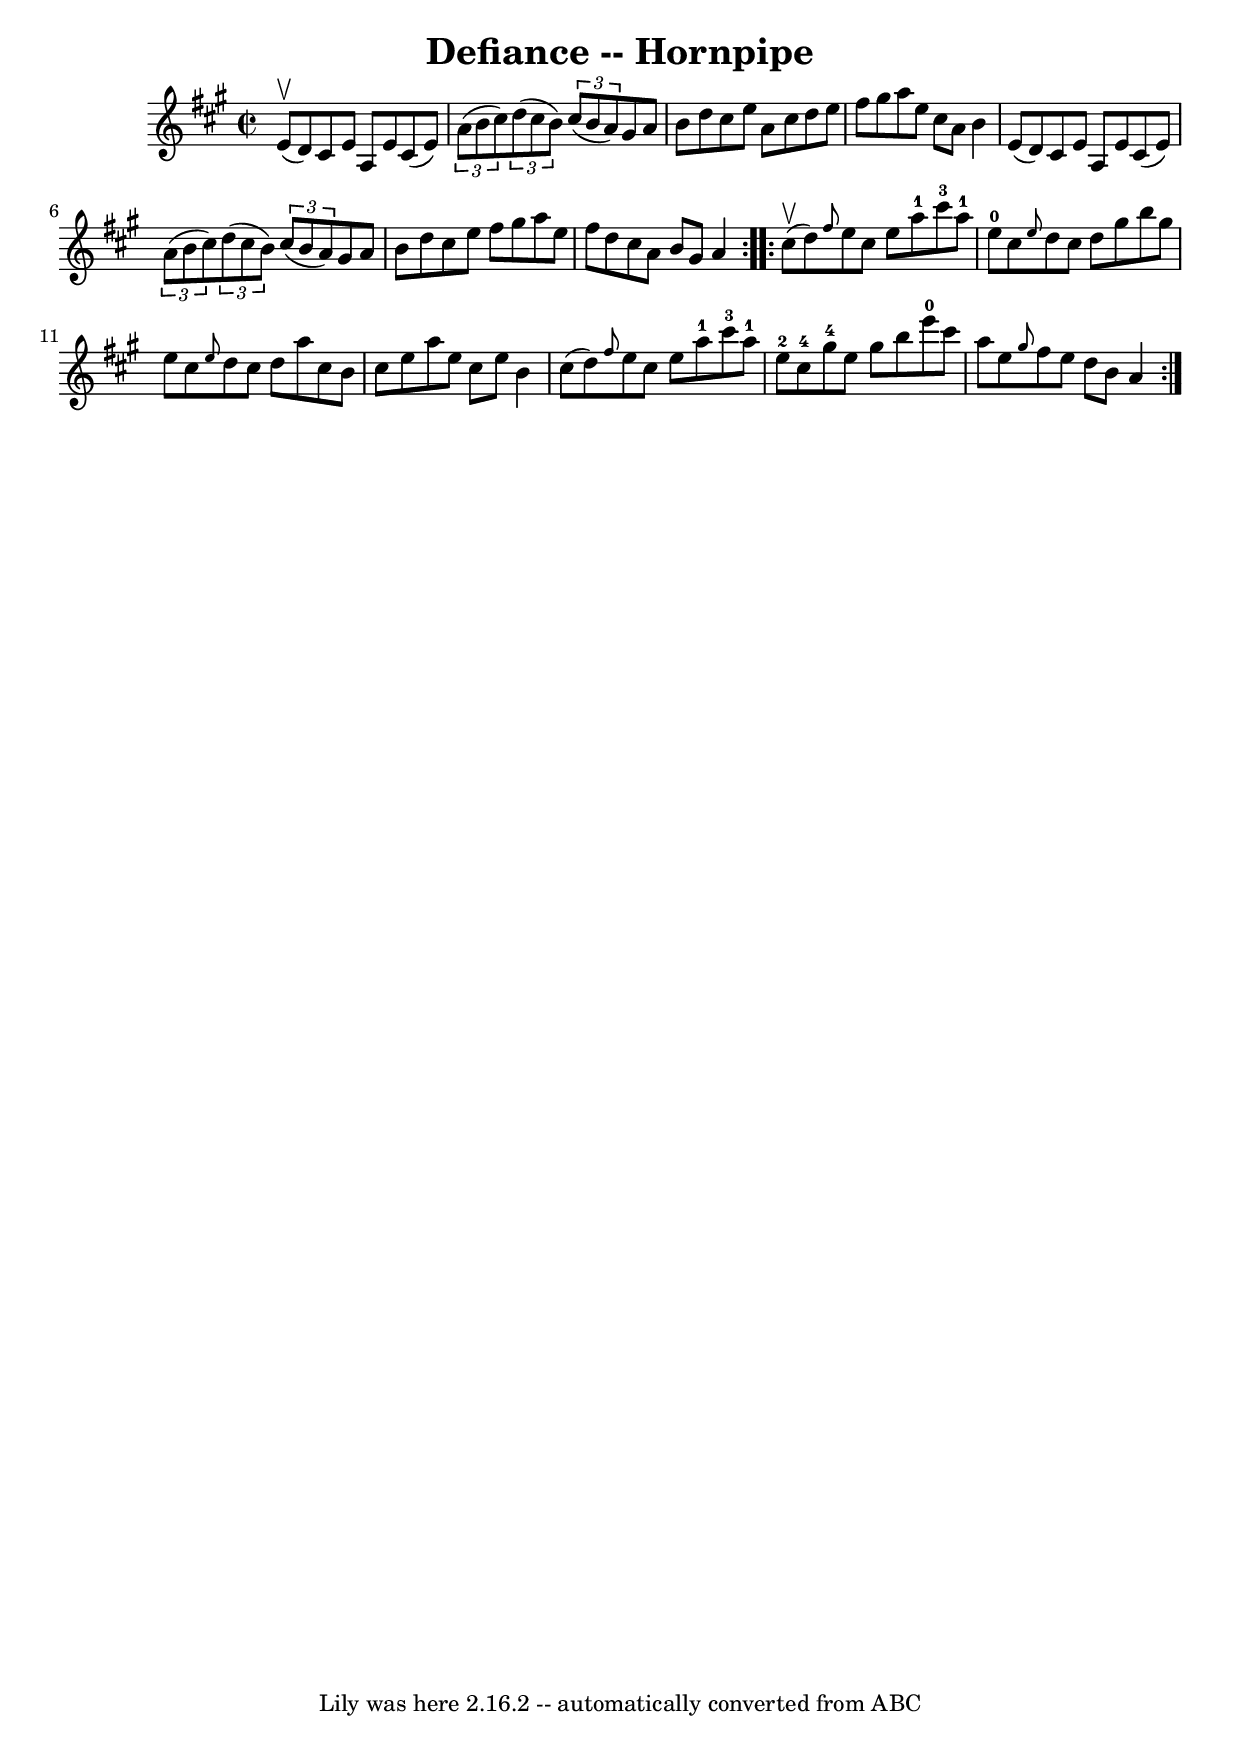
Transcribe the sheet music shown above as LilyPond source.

\version "2.16.2"
\include "Mammoth.ily"
\header {
  %% book = "Cole's 1000 Fiddle Tunes"
 crossRefNumber = "1"
 footnotes = ""
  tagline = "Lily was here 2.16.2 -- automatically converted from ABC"
  title = "Defiance -- Hornpipe"

}
voicedefault =  {



  \repeat volta 2 {

    \override Staff.TimeSignature #'style = #'C
    \time 2/2 
    \key a \major e'8 (^\upbow d'8)  |
 cis'8 e'8    
 a8 e'8 cis'8 (e'8)   \times 2/3 { a'8 (b'8 cis''8)  				    }   |
    \times 2/3 { d''8 (cis''8 b'8) 
	       }   \times 2/3 { cis''8 
				(b'8 a'8)  			      } gis'8 a'8 b'8 d''8   |
 cis''8 e''8 a'8 cis''8 d''8 e''8 fis''8 gis''8   |
 a''8 e''8 cis''8 a'8 b'4 e'8 (d'8)  |
 cis'8 e'8 a8 e'8 
 cis'8 (e'8)   \times 2/3 { a'8 (b'8 cis''8)  			     }  |
    
    \times 2/3 { d''8 (cis''8 b'8) 
	       }   \times 2/3 { cis''8 (b'8    
				a'8)  			      } gis'8 a'8 b'8 d''8   |
 cis''8 e''8 fis''8 gis''8 a''8 e''8 fis''8 d''8   |
 cis''8 a'8 b'8    
 gis'8 a'4  
  }     
  \repeat volta 2 { cis''8 (^\upbow d''8)  |
    
    \grace { fis''8  
	   } e''8 cis''8 e''8 a''8-1 cis'''8-3 a''8-1 e''8-0 cis''8   |
    \grace { e''8  
	   } d''8 cis''8 d''8 gis''8 b''8 gis''8 e''8 cis''8   |
    \grace {    
 e''8       } d''8 cis''8 d''8 a''8 cis''8 b'8 cis''8 e''8    |
 a''8 e''8 cis''8 e''8 b'4 cis''8 (d''8)  |
    \grace { fis''8  
	   } e''8 cis''8 e''8 a''8-1 cis'''8-3 a''8-1 e''8-2 cis''8-4  |
 gis''8-4 e''8 gis''8 b''8 e'''8-0 cis'''8 a''8 e''8   |
    
    \grace { gis''8  
	   } fis''8 e''8 d''8 b'8 a'4  
  }   

}

\score{
  <<

    \context Staff="default"
    {
      \voicedefault 
      
    }

  >>
  \layout {
    
  }
  \midi {
  }

}
